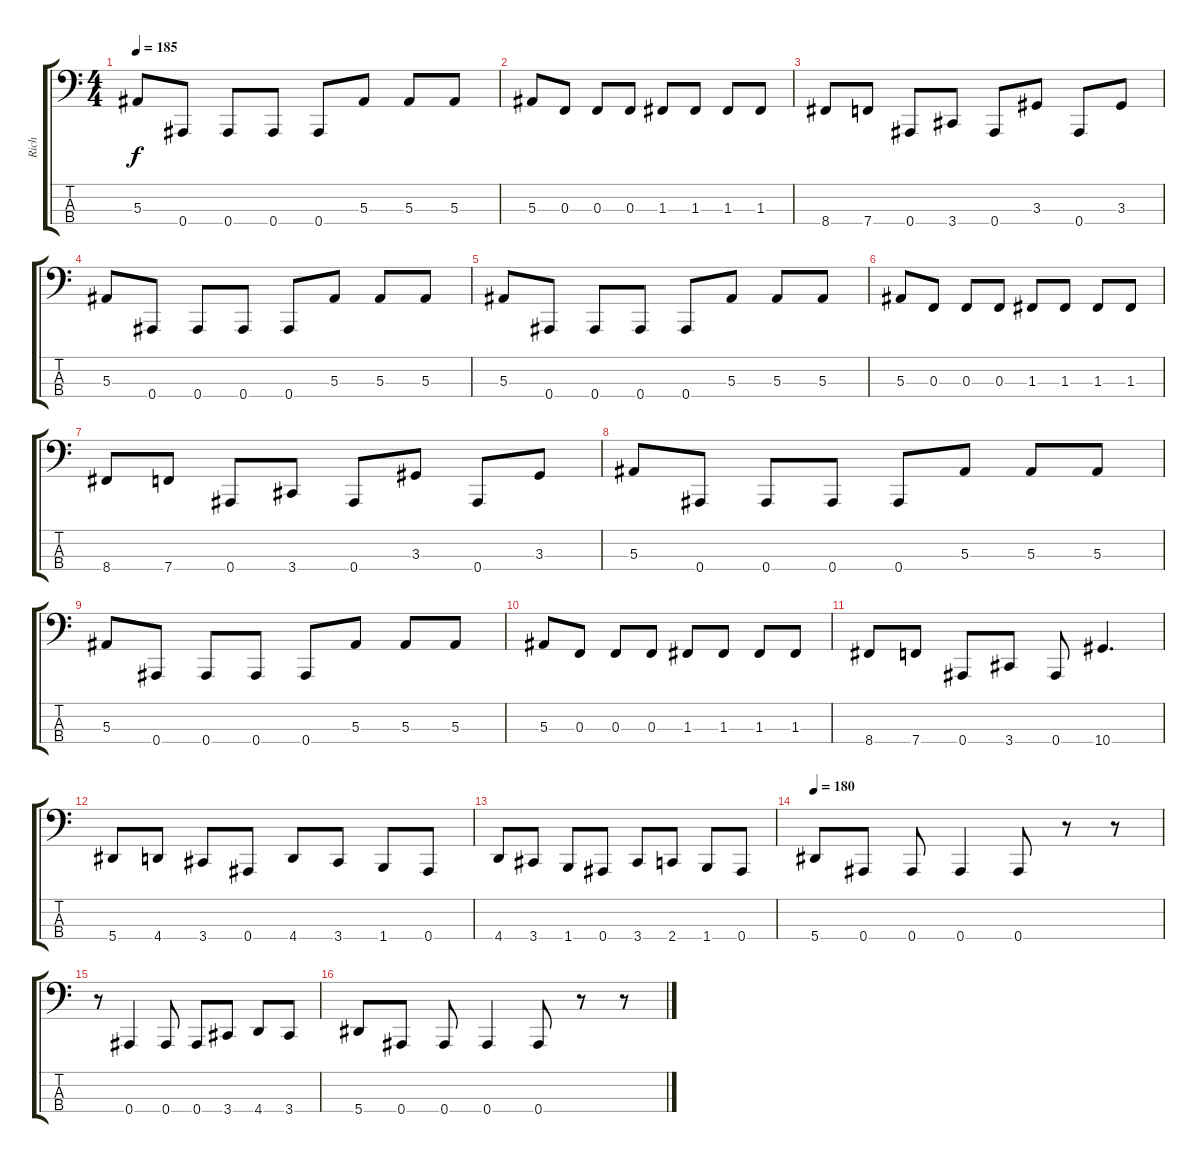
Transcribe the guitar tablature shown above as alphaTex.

\track ("Rich" "Rich") {instrument electricbasspick}
\staff {score tabs}
\tuning (Eb2 Bb1 F1 Bb0) {hide}
\ts (4 4)
\tempo 185
\clef f4
\ks c
5.3.8{dy f} 0.4.8 0.4.8 0.4.8 0.4.8 5.3.8 5.3.8 5.3.8 |
5.3.8 0.3.8 0.3.8 0.3.8 1.3.8 1.3.8 1.3.8 1.3.8 |
8.4.8 7.4.8 0.4.8 3.4.8 0.4.8 3.3.8 0.4.8 3.3.8 |
5.3.8 0.4.8 0.4.8 0.4.8 0.4.8 5.3.8 5.3.8 5.3.8 |
5.3.8 0.4.8 0.4.8 0.4.8 0.4.8 5.3.8 5.3.8 5.3.8 |
5.3.8 0.3.8 0.3.8 0.3.8 1.3.8 1.3.8 1.3.8 1.3.8 |
8.4.8 7.4.8 0.4.8 3.4.8 0.4.8 3.3.8 0.4.8 3.3.8 |
5.3.8 0.4.8 0.4.8 0.4.8 0.4.8 5.3.8 5.3.8 5.3.8 |
5.3.8 0.4.8 0.4.8 0.4.8 0.4.8 5.3.8 5.3.8 5.3.8 |
5.3.8 0.3.8 0.3.8 0.3.8 1.3.8 1.3.8 1.3.8 1.3.8 |
8.4.8 7.4.8 0.4.8 3.4.8 0.4.8 10.4.4{d} |
5.4.8 4.4.8 3.4.8 0.4.8 4.4.8 3.4.8 1.4.8 0.4.8 |
4.4.8 3.4.8 1.4.8 0.4.8 3.4.8 2.4.8 1.4.8 0.4.8 |
\tempo 180
5.4.8 0.4.8 0.4.8 0.4.4 0.4.8 r.8 r.8 |
r.8 0.4.4 0.4.8 0.4.8 3.4.8 4.4.8 3.4.8 |
5.4.8 0.4.8 0.4.8 0.4.4 0.4.8 r.8 r.8
